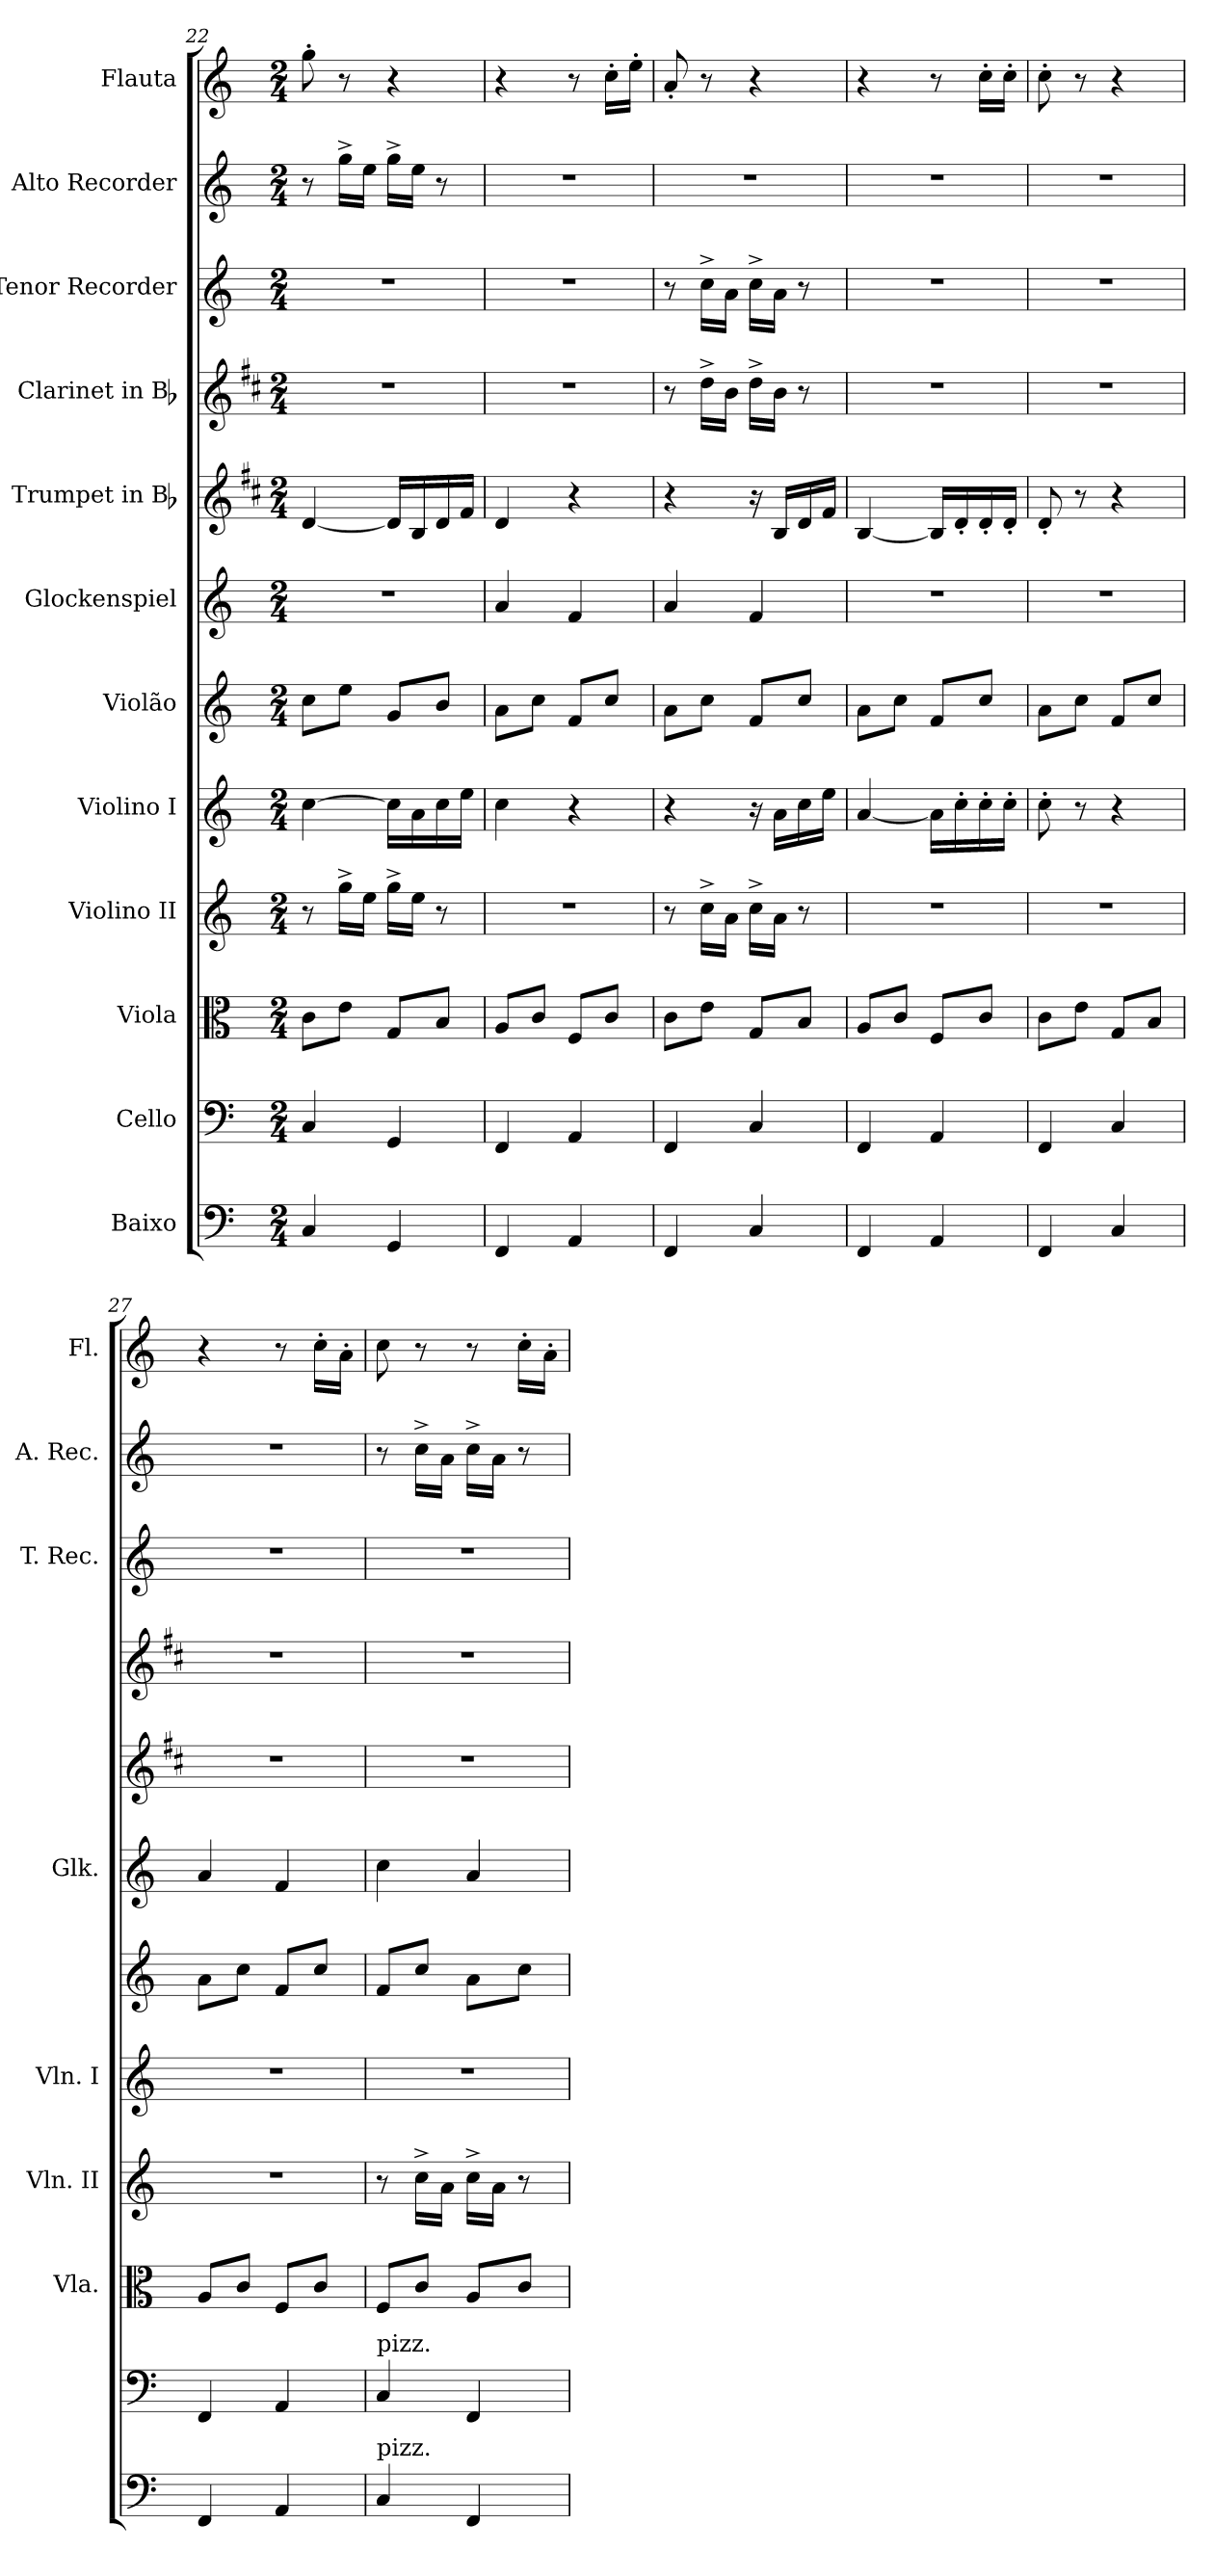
**kern	**kern	**kern	**kern	**kern	**kern	**kern	**kern	**kern	**kern	**kern	**kern
*part12	*part11	*part10	*part9	*part8	*part7	*part6	*part5	*part4	*part3	*part2	*part1
*staff12	*staff11	*staff10	*staff9	*staff8	*staff7	*staff6	*staff5	*staff4	*staff3	*staff2	*staff1
*I"Baixo	*I"Cello	*I"Viola	*I"Violino II	*I"Violino I	*I"Violão	*I"Glockenspiel	*I"Trumpet in Bb	*I"Clarinet in Bb	*I"Tenor Recorder	*I"Alto Recorder	*I"Flauta
*	*	*I'Vla.	*I'Vln. II	*I'Vln. I	*	*I'Glk.	*	*	*I'T. Rec.	*I'A. Rec.	*I'Fl.
*clefF4	*clefF4	*clefC3	*clefG2	*clefG2	*clefG2	*clefG2	*clefG2	*clefG2	*clefG2	*clefG2	*clefG2
*ITrd7c12	*	*	*	*	*ITrd7c12	*ITrd-14c-24	*ITrd1c2	*ITrd1c2	*	*	*
*k[]	*k[]	*k[]	*k[]	*k[]	*k[]	*k[]	*k[]	*k[]	*k[]	*k[]	*k[]
*C:	*C:	*C:	*C:	*C:	*C:	*C:	*C:	*C:	*C:	*C:	*C:
*M2/4	*M2/4	*M2/4	*M2/4	*M2/4	*M2/4	*M2/4	*M2/4	*M2/4	*M2/4	*M2/4	*M2/4
=22	=22	=22	=22	=22	=22	=22	=22	=22	=22	=22	=22
4CC/	4C/	8c\L	8r	[4cc\	8c\L	2r	[4c/	2r	2r	8r	8gg'>\
.	.	8e\J	16gg^>\LL	.	8e\J	.	.	.	.	16gg^>\LL	8r
.	.	.	16ee\JJ	.	.	.	.	.	.	16ee\JJ	.
4GGG/	4GG/	8G/L	16gg^>\LL	16cc\LL]	8G/L	.	16c/LL]	.	.	16gg^>\LL	4r
.	.	.	16ee\JJ	16a\	.	.	16A/	.	.	16ee\JJ	.
.	.	8B/J	8r	16cc\	8B/J	.	16c/	.	.	8r	.
.	.	.	.	16ee\JJ	.	.	16e/JJ	.	.	.	.
=23	=23	=23	=23	=23	=23	=23	=23	=23	=23	=23	=23
4FFF/	4FF/	8A/L	2r	4cc\	8A\L	4aaa/	4c/	2r	2r	2r	4r
.	.	8c/J	.	.	8c\J	.	.	.	.	.	.
4AAA/	4AA/	8F/L	.	4r	8F/L	4fff/	4r	.	.	.	8r
.	.	8c/J	.	.	8c/J	.	.	.	.	.	16cc'>\LL
.	.	.	.	.	.	.	.	.	.	.	16ee'>\JJ
=24	=24	=24	=24	=24	=24	=24	=24	=24	=24	=24	=24
4FFF/	4FF/	8c\L	8r	4r	8A\L	4aaa/	4r	8r	8r	2r	8a'</
.	.	8e\J	16cc^>\LL	.	8c\J	.	.	16cc^>\LL	16cc^>\LL	.	8r
.	.	.	16a\JJ	.	.	.	.	16a\JJ	16a\JJ	.	.
4CC/	4C/	8G/L	16cc^>\LL	16r	8F/L	4fff/	16r	16cc^>\LL	16cc^>\LL	.	4r
.	.	.	16a\JJ	16a\LL	.	.	16A/LL	16a\JJ	16a\JJ	.	.
.	.	8B/J	8r	16cc\	8c/J	.	16c/	8r	8r	.	.
.	.	.	.	16ee\JJ	.	.	16e/JJ	.	.	.	.
=25	=25	=25	=25	=25	=25	=25	=25	=25	=25	=25	=25
4FFF/	4FF/	8A/L	2r	[4a/	8A\L	2r	[4A/	2r	2r	2r	4r
.	.	8c/J	.	.	8c\J	.	.	.	.	.	.
4AAA/	4AA/	8F/L	.	16a\LL]	8F/L	.	16A/LL]	.	.	.	8r
.	.	.	.	16cc'>\	.	.	16c'</	.	.	.	.
.	.	8c/J	.	16cc'>\	8c/J	.	16c'</	.	.	.	16cc'>\LL
.	.	.	.	16cc'>\JJ	.	.	16c'</JJ	.	.	.	16cc'>\JJ
=26	=26	=26	=26	=26	=26	=26	=26	=26	=26	=26	=26
4FFF/	4FF/	8c\L	2r	8cc'>\	8A\L	2r	8c'</	2r	2r	2r	8cc'>\
.	.	8e\J	.	8r	8c\J	.	8r	.	.	.	8r
4CC/	4C/	8G/L	.	4r	8F/L	.	4r	.	.	.	4r
.	.	8B/J	.	.	8c/J	.	.	.	.	.	.
=27	=27	=27	=27	=27	=27	=27	=27	=27	=27	=27	=27
4FFF/	4FF/	8A/L	2r	2r	8A\L	4aaa/	2r	2r	2r	2r	4r
.	.	8c/J	.	.	8c\J	.	.	.	.	.	.
4AAA/	4AA/	8F/L	.	.	8F/L	4fff/	.	.	.	.	8r
.	.	8c/J	.	.	8c/J	.	.	.	.	.	16cc'>\LL
.	.	.	.	.	.	.	.	.	.	.	16a'>\JJ
!!LO:PB:g=z
=28	=28	=28	=28	=28	=28	=28	=28	=28	=28	=28	=28
!	!LO:TX:a:t=pizz.	!	!	!	!	!	!	!	!	!	!
!LO:TX:a:t=pizz.	!	!	!	!	!	!	!	!	!	!	!
4CC/	4C/	8F/L	8r	2r	8F/L	4cccc\	2r	2r	2r	8r	8cc\
.	.	8c/J	16cc^>\LL	.	8c/J	.	.	.	.	16cc^>\LL	8r
.	.	.	16a\JJ	.	.	.	.	.	.	16a\JJ	.
4FFF/	4FF/	8A/L	16cc^>\LL	.	8A\L	4aaa/	.	.	.	16cc^>\LL	8r
.	.	.	16a\JJ	.	.	.	.	.	.	16a\JJ	.
.	.	8c/J	8r	.	8c\J	.	.	.	.	8r	16cc'>\LL
.	.	.	.	.	.	.	.	.	.	.	16a'>\JJ
=	=	=	=	=	=	=	=	=	=	=	=
*-	*-	*-	*-	*-	*-	*-	*-	*-	*-	*-	*-
